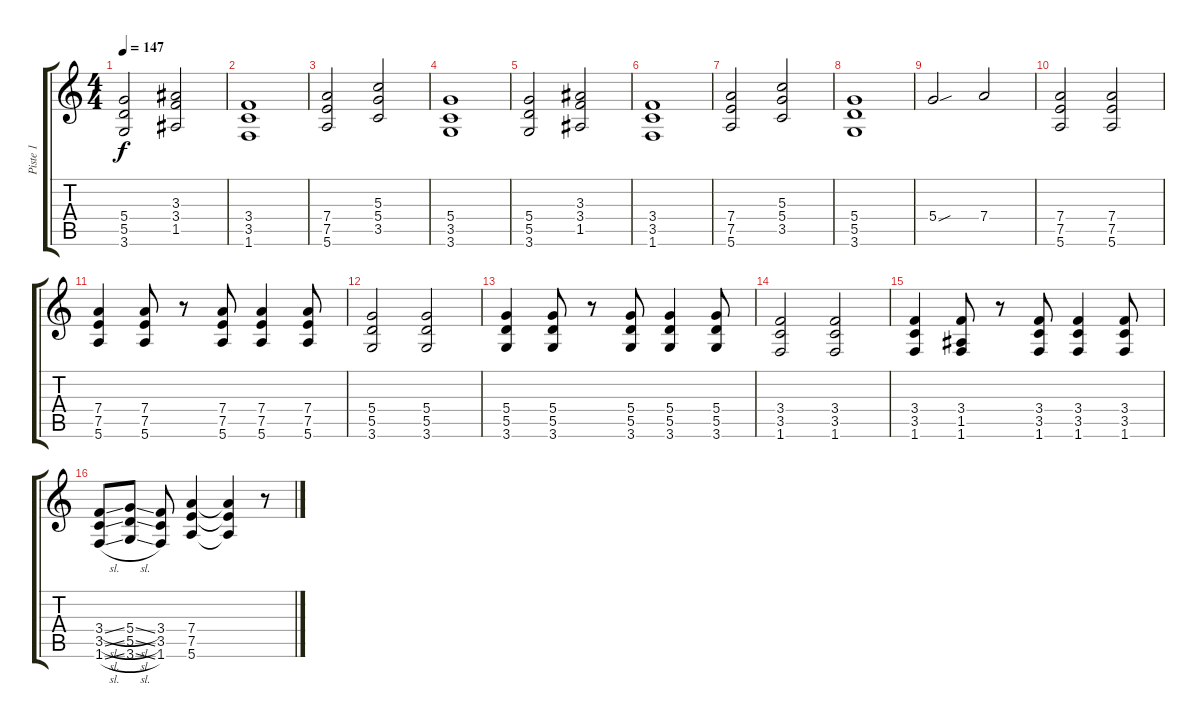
\track ("Piste 1" "Piste 1") {instrument overdrivenguitar}
\staff {score tabs}
\tuning (E4 B3 G3 D3 A2 E2) {hide}
\ts (4 4)
\tempo 147
\clef g2
\ks c
(5.4 5.5 3.6).2{dy f} (3.3 3.4 1.5).2 |
(3.4 3.5 1.6).1 |
(7.4 7.5 5.6).2 (5.3 5.4 3.5).2 |
(5.4 3.5 3.6).1 |
(5.4 5.5 3.6).2 (3.3 3.4 1.5).2 |
(3.4 3.5 1.6).1 |
(7.4 7.5 5.6).2 (5.3 5.4 3.5).2 |
(5.4 5.5 3.6).1 |
5.4{sou}.2 7.4.2 |
(7.4 7.5 5.6).2 (7.4 7.5 5.6).2 |
(7.4 7.5 5.6).4 (7.4 7.5 5.6).8 r.8 (7.4 7.5 5.6).8 (7.4 7.5 5.6).4 (7.4 7.5 5.6).8 |
(5.4 5.5 3.6).2 (5.4 5.5 3.6).2 |
(5.4 5.5 3.6).4 (5.4 5.5 3.6).8 r.8 (5.4 5.5 3.6).8 (5.4 5.5 3.6).4 (5.4 5.5 3.6).8 |
(3.4 3.5 1.6).2 (3.4 3.5 1.6).2 |
(3.4 3.5 1.6).4 (3.4 1.5 1.6).8 r.8 (3.4 3.5 1.6).8 (3.4 3.5 1.6).4 (3.4 3.5 1.6).8 |
(3.4{sl} 3.5{sl} 1.6{sl}).8 (5.4{sl} 5.5{sl} 3.6{sl}).8 (3.4 3.5 1.6).8 (7.4 7.5 5.6).4 (7.4{t} 7.5{t} 5.6{t}).4 r.8
